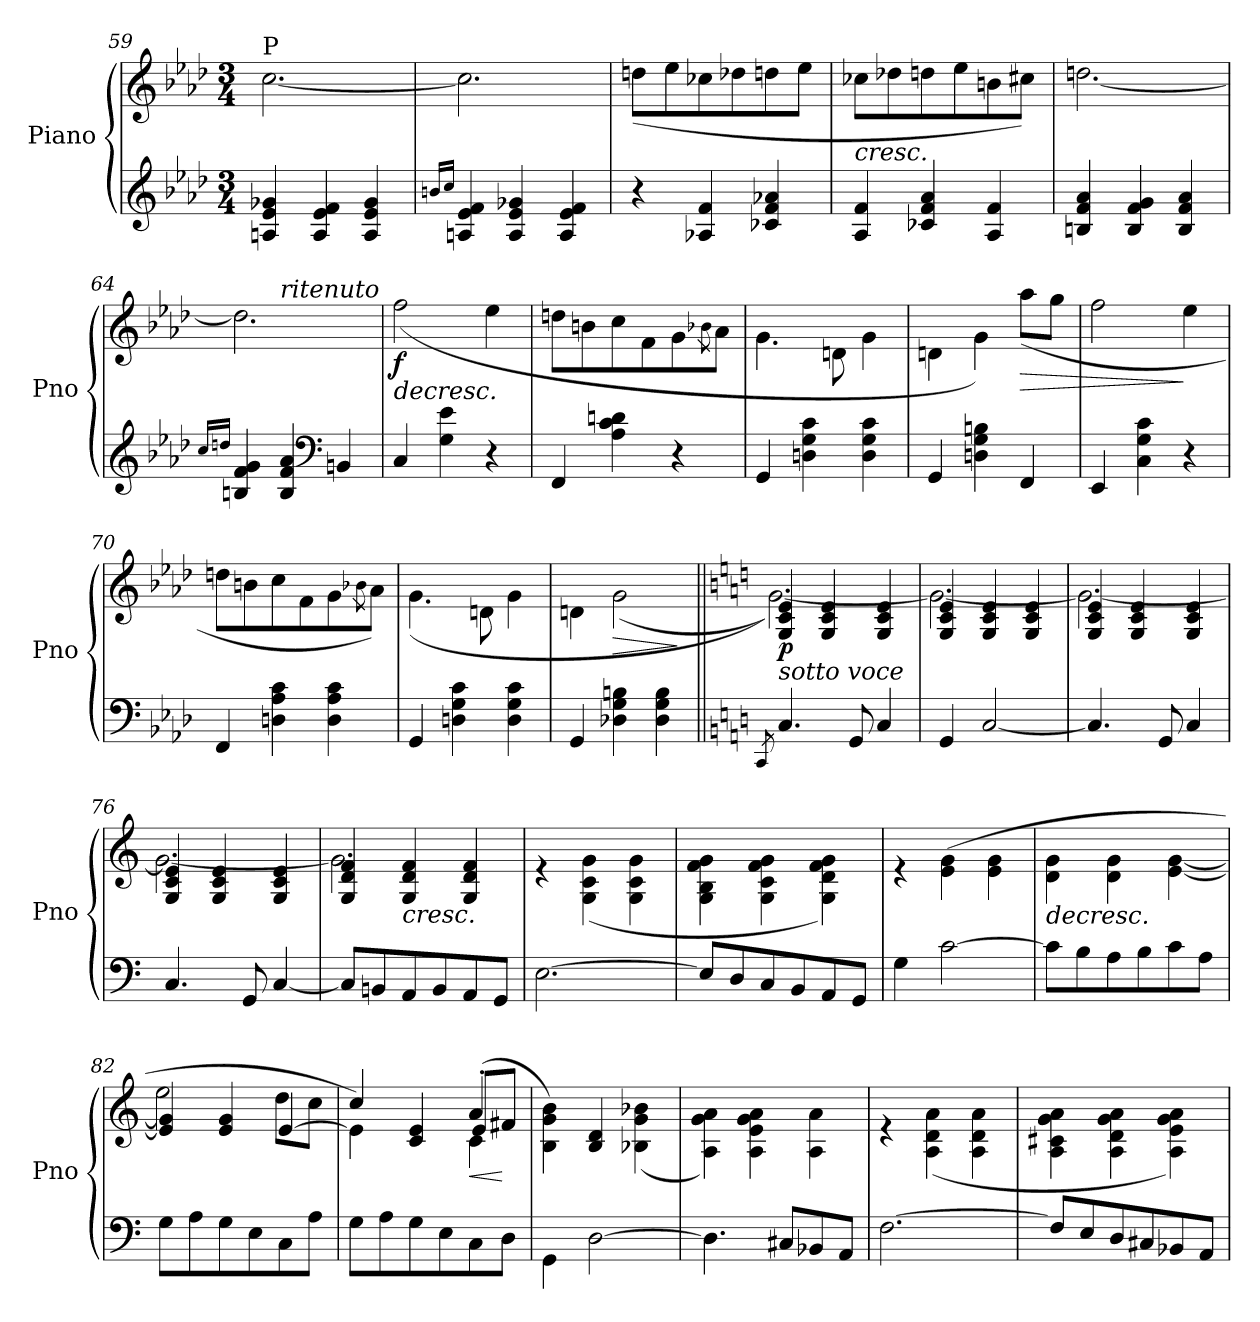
**kern	**kern	**dynam
*part1	*part1	*part1
*staff2	*staff1	*staff1/2
*I"Piano	*	*
*I'Pno	*	*
!!LO:PB:g=z
*clefG2	*clefG2	*
*k[b-e-a-d-]	*k[b-e-a-d-]	*
*A-:	*A-:	*
*M3/4	*M3/4	*
=59	=59	=59
*	*^	*
!	!LO:TX:a:t=P	!	!
4An/ 4e-/ 4g-X/	2.rtyy	[2.cc\	.
4A/ 4e-/ 4f/	.	.	.
4A/ 4e-/ 4g-/	.	.	.
=60	=60	=60	=60
16qbn/LL	.	.	.
16qcc/JJ	.	.	.
4An/ 4e-/ 4f/	2.ryy	2.ccTTT\]	.
4A/ 4e-/ 4g-X/	.	.	.
4A/ 4e-/ 4f/	.	.	.
=61	=61	=61	=61
4r	2.ryy	(<8ddn\L	.
.	.	8ee-\	.
4A-X/ 4f/	.	8cc-X\	.
.	.	8dd-X\	.
4c-X/ 4f/ 4a-X/	.	8ddn\	.
.	.	8ee-\J	.
=62	=62	=62	=62
!	!	!	!LO:HP:b
4A-/ 4f/	2.ryy	8cc-X\L	<
.	.	8dd-X\	.
4c-X/ 4f/ 4a-/	.	8ddn\	.
.	.	8ee-\	.
4A-/ 4f/	.	8bn\	.
.	.	8cc#X\J)	.
=63	=63	=63	=63
4Bn/ 4f/ 4a-/	2.rtyy	[2.ddn\	.
4B/ 4f/ 4g/	.	.	.
4B/ 4f/ 4a-/	.	.	.
*	*v	*v	*
!!LO:LB:g=z
=64	=64	=64
16qcc/LL	.	.
16qddn/JJ	.	.
*	*^	*
*	*	*^	*
4Bn/ 4f/ 4g/	2.ryy	2.ddTTT\]	4ryy	.
!	!	!	!LO:TX:a:i:t=ritenuto	!
4B/ 4f/ 4a-/	.	.	2ryy	.
*clefF4	*	*	*	*
4BBn/	.	.	.	.
=65	=65	=65	=65	=65
!	!	!	!	!LO:HP:b
!	!	!	!	!LO:DY:n=1:b
*	*	*v	*v	*
4C/	2.ryy	(>2ff\	> f
4G\ 4e-\	.	.	.
4r	.	4ee-\	.
=66	=66	=66	=66
4FF/	2.ryy	8ddn\L	.
.	.	8bn\	[
4A-\ 4c\ 4dn\	.	8cc\	.
.	.	8f\	.
4r	.	8g\	.
.	.	8qb-X\	.
.	.	8a-\J	.
=67	=67	=67	=67
4GG/	2.ryy	4.g\	.
4Dn\ 4G\ 4c\	.	.	.
.	.	8dn\	.
4D\ 4G\ 4c\	.	4g\	.
=68	=68	=68	=68
4GG/	2.ryy	4dn\	.
4Dn\ 4G\ 4Bn\	.	4g\)	.
!	!	!	!LO:HP:b
4FF/	.	(>8aa-\L	>
.	.	8gg\J	.
=69	=69	=69	=69
4EE-/	2.ryy	2ff\	.
4C\ 4G\ 4c\	.	.	.
4r	.	4ee-\	]
!!LO:LB:g=z	!!
=70	=70	=70	=70
4FF/	2.ryy	8ddn\L	.
.	.	8bn\	.
4Dn\ 4A-\ 4c\	.	8cc\	.
.	.	8f\	.
4D\ 4A-\ 4c\	.	8g\	.
.	.	8qb-X\	.
.	.	8a-\J)	.
=71	=71	=71	=71
4GG/	2.ryy	(>4.g\	.
4Dn\ 4G\ 4c\	.	.	.
.	.	8dn\	.
4D\ 4G\ 4c\	.	4g\	.
=72	=72	=72	=72
4GG/	2.ryy	4dn\	.
!	!	!	!LO:HP:b
4D-X\ 4G\ 4Bn\	.	(<2g\	>
4D-\ 4G\ 4B\	.	.	.
*	*v	*v	*
.	.	]
=73||	=73||	=73||
*k[]	*k[]	*
8qCC/	.	.
*	*^	*
!	!LO:TX:b:i:t=sotto voce	!	!
!	!	!	!LO:DY:b
4.C/	4G/ 4c/ 4e/	[2.g\))	p
.	4G/ 4c/ 4e/	.	.
8GG/	.	.	.
4C/	4G/ 4c/ 4e/	.	.
=74	=74	=74	=74
4GG/	4G/ 4c/ 4e/	2.g\_	.
[2C/	4G/ 4c/ 4e/	.	.
.	4G/ 4c/ 4e/	.	.
=75	=75	=75	=75
4.C/]	4G/ 4c/ 4e/	2.g\_	.
.	4G/ 4c/ 4e/	.	.
8GG/	.	.	.
4C/	4G/ 4c/ 4e/	.	.
!!LO:LB:g=z	!!
=76	=76	=76	=76
4.C/	4G/ 4c/ 4e/	2.g\_	.
.	4G/ 4c/ 4e/	.	.
8GG/	.	.	.
[4C/	4G/ 4c/ 4e/	.	.
=77	=77	=77	=77
*	*	*^	*
8C/L]	4G/ 4d/ 4f/	2ryy	2.g\]	.
8BBn/	.	.	.	.
!	!	!	!	!LO:HP:b
8AA/	4G/ 4d/ 4f/	.	.	<
8BB/	.	.	.	.
8AA/	4G/ 4d/ 4f/	8ryy	.	.
8GG/J	.	8ryy	.	]
*	*	*v	*v	*
=78	=78	=78	=78
[2.E\	2.ryy	4r	.
.	.	(>4G\ 4c\ 4g\	.
.	.	4G\ 4c\ 4g\	.
=79	=79	=79	=79
8E/L]	2.ryy	4G\ 4B\ 4f\ 4g\	.
8D/	.	.	.
8C/	.	4G\ 4c\ 4f\ 4g\	.
8BB/	.	.	.
8AA/	.	4G\ 4d\ 4f\ 4g\)	.
8GG/J	.	.	.
=80	=80	=80	=80
4G\	2.ryy	4r	.
[2c\	.	(>4e\ 4g\	.
.	.	4e\ 4g\	.
=81	=81	=81	=81
!	!	!	!LO:HP:b
8c\L]	2.ryy	4d\ 4g\	>
8B\	.	.	.
8A\	.	4d\ 4g\	.
8B\	.	.	.
8c\	.	[4e\ [4g\	.
8A\J	.	.	.
=82	=82	=82	=82
8G\L	4e/] 4g/]	2ee\	.
8A\	.	.	.
8G\	4e/ 4g/	.	.
8E\	.	.	.
8C\	[4e/	8dd\L	.
8A\J	.	8cc\J	.
!!LO:LB:g=z
=83	=83	=83	=83
*	*^	*^	*
8G\L	4cc/	2ryy	4e\])	2ryy	.
8A\	.	.	.	.	.
8G\	4rddyy	.	4c/ 4e/	.	.
8E\	.	.	.	.	.
!	!	!	!	!	!LO:HP:b
8C\	(>4a'/	8e/L	4c\	8ryy	<
8D\J	.	8f#X/J	.	8ryy	[
*	*v	*v	*v	*v	*
.	.	[
=84	=84	=84
*	*^	*
4GG\	2.ryy	4B\ 4g\ 4b\)	.
[2D\	.	4B/ 4d/	.
.	.	(>4B-X\ 4g\ 4b-X\	.
=85	=85	=85	=85
4.D\]	4ryy	4A\ 4g\ 4a\)	.
.	8ryy	4A\ 4e\ 4g\ 4a\	.
8C#X/L	8ryy	.	.
8BB-X/	4ryy	4A\ 4a\	.
8AA/J	.	.	.
*	*v	*v	*
.	.	]
=86	=86	=86
*	*^	*
[2.F\	2.ryy	4r	.
.	.	(>4A\ 4d\ 4a\	.
.	.	4A\ 4d\ 4a\	.
=87	=87	=87	=87
8F/L]	2.ryy	4A\ 4c#X\ 4g\ 4a\	.
8E/	.	.	.
8D/	.	4A\ 4d\ 4g\ 4a\	.
8C#X/	.	.	.
8BB-X/	.	4A\ 4e\ 4g\ 4a\)	.
8AA/J	.	.	.
*	*v	*v	*
=	=	=
*-	*-	*-
